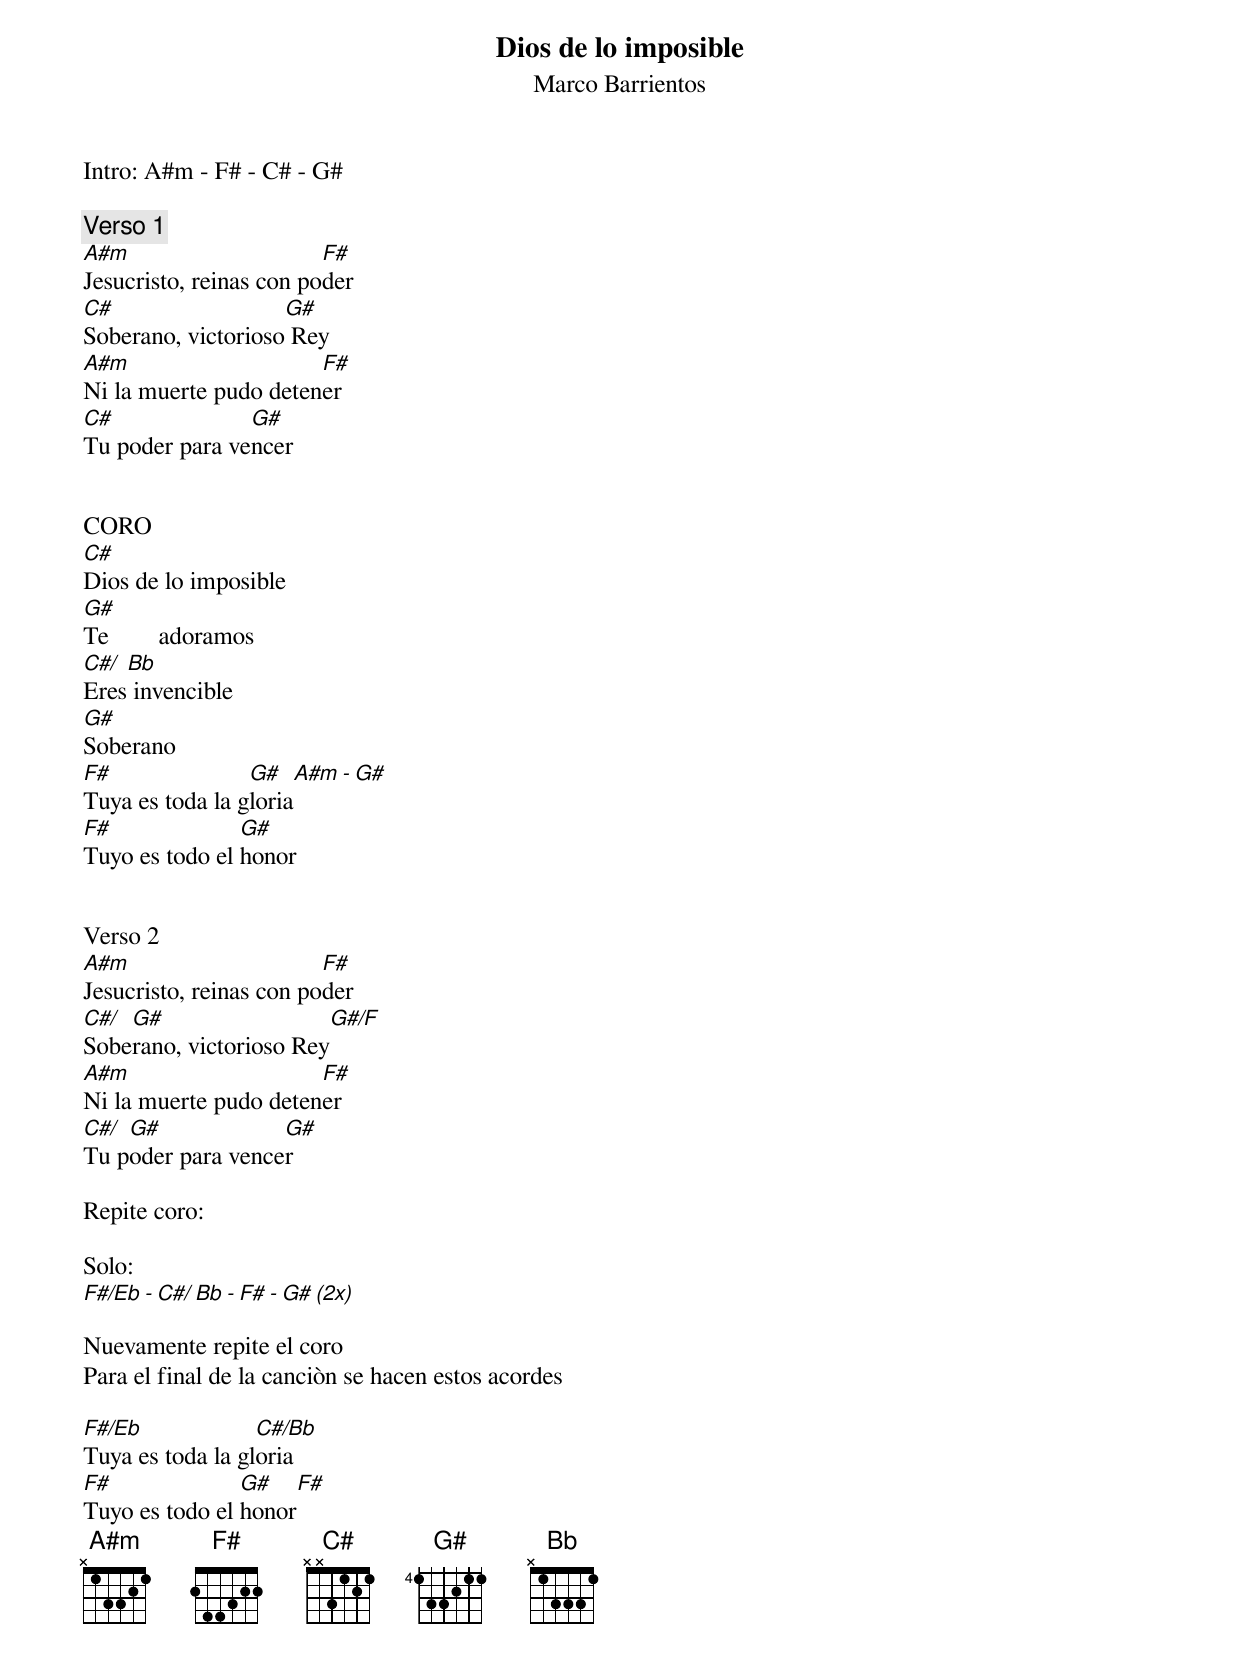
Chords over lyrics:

Dios de lo imposible
Marco Barrientos
Intro: A#m - F# - C# - G#

Verso 1
A#m                      F#
Jesucristo, reinas con poder
C#                  G#
Soberano, victorioso Rey
A#m                    F#
Ni la muerte pudo detener
C#              G#
Tu poder para vencer


CORO
C#
Dios de lo imposible
G#
Te        adoramos
C#/ Bb
Eres invencible
G#
Soberano
F#               G#     A#m - G#
Tuya es toda la gloria
F#              G#
Tuyo es todo el honor


Verso 2
A#m                      F#
Jesucristo, reinas con poder
C#/ G#                  G#/F
Soberano, victorioso Rey
A#m                    F#
Ni la muerte pudo detener
C#/ G#             G#
Tu poder para vencer

Repite coro:

Solo:
F#/Eb - C#/ Bb - F# - G# (2x)

Nuevamente repite el coro
Para el final de la canciòn se hacen estos acordes

F#/Eb             C#/Bb
Tuya es toda la gloria
F#              G#         F#
Tuyo es todo el honor
